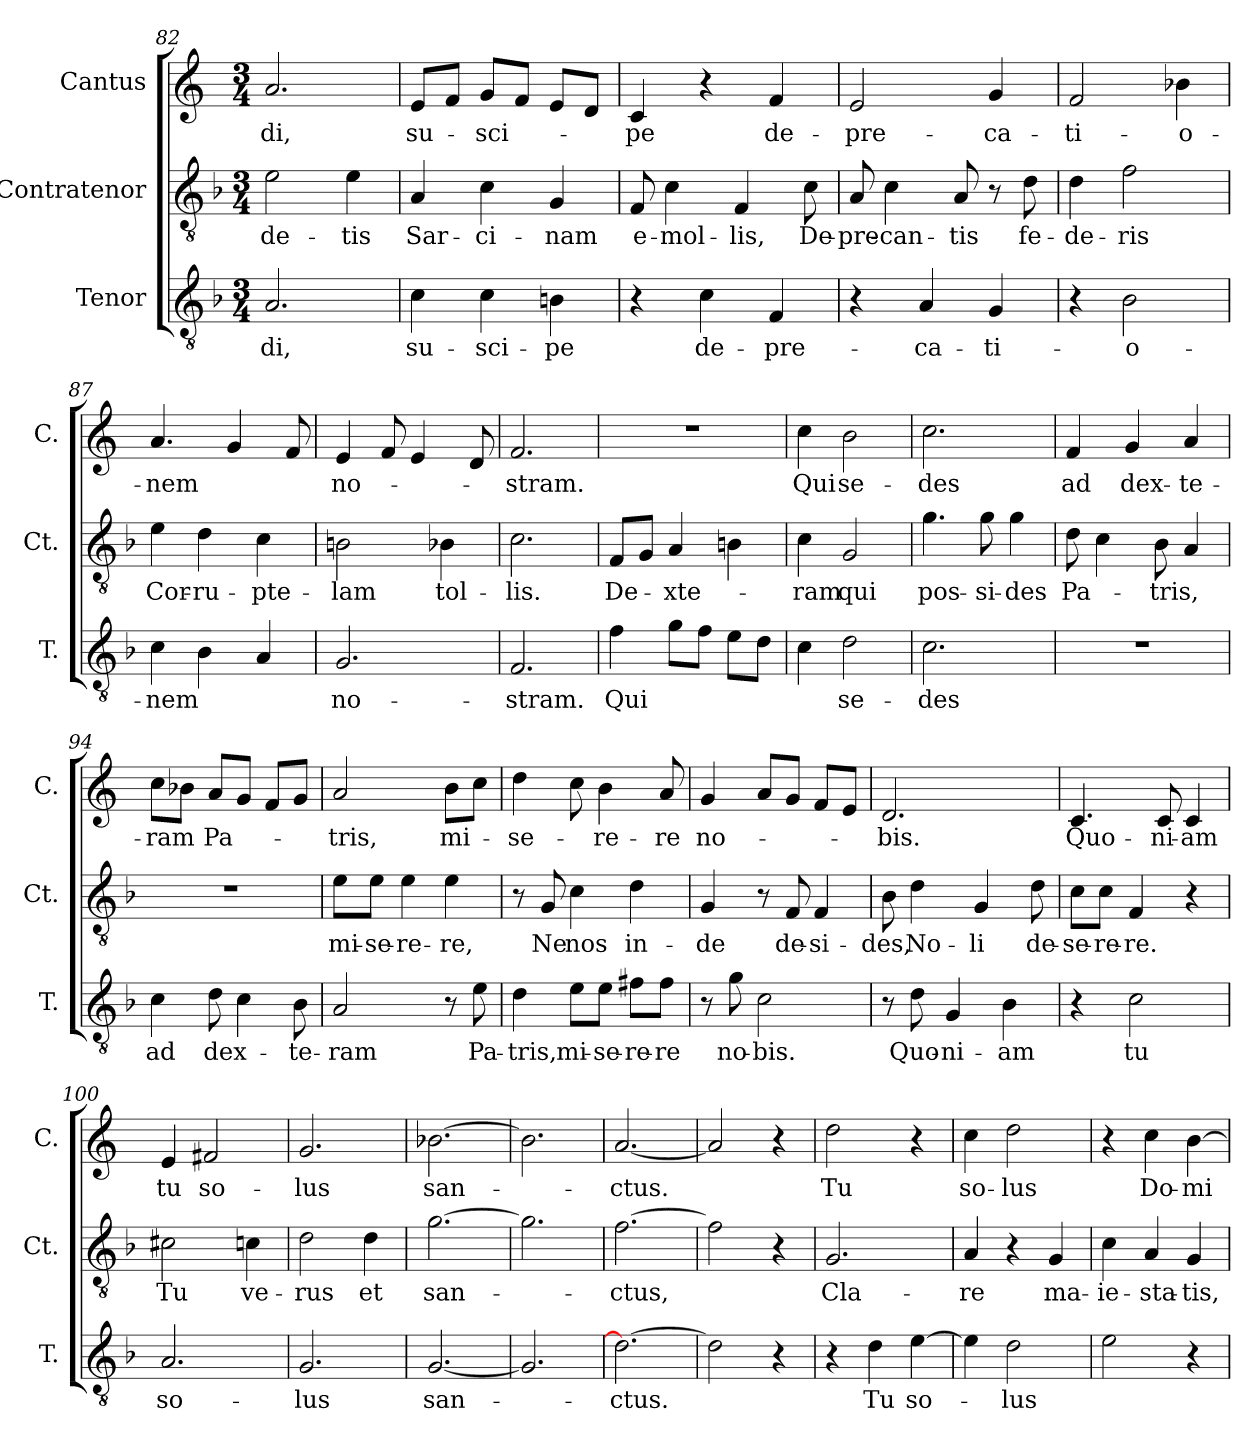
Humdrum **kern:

**kern	**text	**kern	**text	**kern	**text
*part3	*part3	*part2	*part2	*part1	*part1
*staff3	*staff3	*staff2	*staff2	*staff1	*staff1
*I"Tenor	*	*I"Contratenor	*	*I"Cantus	*
*I'T.	*	*I'Ct.	*	*I'C.	*
*clefGv2	*	*clefGv2	*	*clefG2	*
*k[b-]	*	*k[b-]	*	*k[]	*
*F:	*	*F:	*	*C:	*
*M3/4	*	*M3/4	*	*M3/4	*
=82	=82	=82	=82	=82	=82
2.A/	-di,	2e\	-de-	2.a/	-di,
.	.	4e\	-tis	.	.
!!LO:LB:g=z
=83	=83	=83	=83	=83	=83
4c\	su-	4A/	Sar-	8e/L	su-
.	.	.	.	8f/J	.
4c\	-sci-	4c\	-ci-	8g/L	-sci-
.	.	.	.	8f/J	.
4B\	-pe	4G/	-nam	8e/L	.
.	.	.	.	8d/J	.
=84	=84	=84	=84	=84	=84
4r	.	8F/	e-	4c/	-pe
.	.	4c\	-mol-	.	.
4c\	de-	.	.	4r	.
.	.	4F/	-lis,	.	.
4F/	-pre-	.	.	4f/	de-
.	.	8c\	De-	.	.
=85	=85	=85	=85	=85	=85
4r	.	8A/	-pre-	2e/	-pre-
.	.	4c\	-can-	.	.
4A/	-ca-	.	.	.	.
.	.	8A/	-tis	.	.
4G/	-ti-	8r	.	4g/	-ca-
.	.	8d\	fe-	.	.
=86	=86	=86	=86	=86	=86
4r	.	4d\	-de-	2f/	-ti-
2B-\	-o-	2f\	-ris	.	.
.	.	.	.	4b-X\	-o-
=87	=87	=87	=87	=87	=87
4c\	-nem	4e\	Cor-	4.a/	-nem
4B-\	.	4d\	-ru-	.	.
.	.	.	.	4g/	.
4A/	.	4c\	-pte-	.	.
.	.	.	.	8f/	.
=88	=88	=88	=88	=88	=88
2.G/	no-	2B\	-lam	4e/	no-
.	.	.	.	8f/	.
.	.	.	.	4e/	.
.	.	4B-\	tol-	.	.
.	.	.	.	8d/	.
=89	=89	=89	=89	=89	=89
2.F/	-stram.	2.c\	-lis.	2.f/	-stram.
=90	=90	=90	=90	=90	=90
4f\	Qui	8F/L	De-	2.r	.
.	.	8G/J	.	.	.
8g\L	.	4A/	-xte-	.	.
8f\J	.	.	.	.	.
8e\L	.	4B\	.	.	.
8d\J	.	.	.	.	.
=91	=91	=91	=91	=91	=91
4c\	.	4c\	-ram	4cc\	Qui
2d\	se-	2G/	qui	2b\	se-
!!LO:LB:g=z
=92	=92	=92	=92	=92	=92
2.c\	-des	4.g\	pos-	2.cc\	-des
.	.	8g\	-si-	.	.
.	.	4g\	-des	.	.
=93	=93	=93	=93	=93	=93
2.r	.	8d\	Pa-	4f/	ad
.	.	4c\	.	.	.
.	.	.	.	4g/	dex-
.	.	8B-\	-tris,	.	.
.	.	4A/	.	4a/	-te-
=94	=94	=94	=94	=94	=94
4c\	ad	2.r	.	8cc\L	-ram
.	.	.	.	8b-\J	.
8d\	dex-	.	.	8a/L	Pa-
4c\	.	.	.	8g/J	.
.	.	.	.	8f/L	.
8B-\	-te-	.	.	8g/J	.
=95	=95	=95	=95	=95	=95
2A/	-ram	8e\L	mi-	2a/	-tris,
.	.	8e\J	-se-	.	.
.	.	4e\	-re-	.	.
8r	.	4e\	-re,	8b\L	mi-
8e\	Pa-	.	.	8cc\J	.
=96	=96	=96	=96	=96	=96
4d\	-tris,	8r	.	4dd\	-se-
.	.	8G/	Ne	.	.
8e\L	mi-	4c\	nos	8cc\	.
8e\J	-se-	.	.	4b\	-re-
8f#\L	-re-	4d\	in-	.	.
8f#\J	-re	.	.	8a/	-re
=97	=97	=97	=97	=97	=97
8r	.	4G/	-de	4g/	no-
8g\	no-	.	.	.	.
2c\	-bis.	8r	.	8a/L	.
.	.	8F/	de-	8g/J	.
.	.	4F/	-si-	8f/L	.
.	.	.	.	8e/J	.
=98	=98	=98	=98	=98	=98
8r	.	8B-\	-des,	2.d/	-bis.
8d\	Quo-	4d\	No-	.	.
4G/	-ni-	.	.	.	.
.	.	4G/	-li	.	.
4B-\	-am	.	.	.	.
.	.	8d\	de-	.	.
!!LO:LB:g=z
=99	=99	=99	=99	=99	=99
4r	.	8c\L	-se-	4.c/	Quo-
.	.	8c\J	-re-	.	.
2c\	tu	4F/	-re.	.	.
.	.	.	.	8c/	-ni-
.	.	4r	.	4c/	-am
=100	=100	=100	=100	=100	=100
2.A/	so-	2c#\	Tu	4e/	tu
.	.	.	.	2f#X/	so-
.	.	4c\	ve-	.	.
=101	=101	=101	=101	=101	=101
2.G/	-lus	2d\	-rus	2.g/	-lus
.	.	4d\	et	.	.
=102	=102	=102	=102	=102	=102
[2.G/	san-	[2.g\	san-	[2.b-X\	san-
=103	=103	=103	=103	=103	=103
2.G/]	.	2.g\]	.	2.b-\]	.
=104	=104	=104	=104	=104	=104
2.d\_	-ctus.	[2.f\	-ctus,	[2.a/	-ctus.
=105	=105	=105	=105	=105	=105
2d\]	.	2f\]	.	2a/]	.
4r	.	4r	.	4r	.
=106	=106	=106	=106	=106	=106
4r	.	2.G/	Cla-	2dd\	Tu
4d\	Tu	.	.	.	.
[4e\	so-	.	.	4r	.
=107	=107	=107	=107	=107	=107
4e\]	.	4A/	-re	4cc\	so-
2d\	-lus	4r	.	2dd\	-lus
.	.	4G/	ma-	.	.
=108	=108	=108	=108	=108	=108
2e\	.	4c\	-ie-	4r	.
.	.	4A/	-sta-	4cc\	Do-
4r	.	4G/	-tis,	[4b\	-mi-
=	=	=	=	=	=
*-	*-	*-	*-	*-	*-
